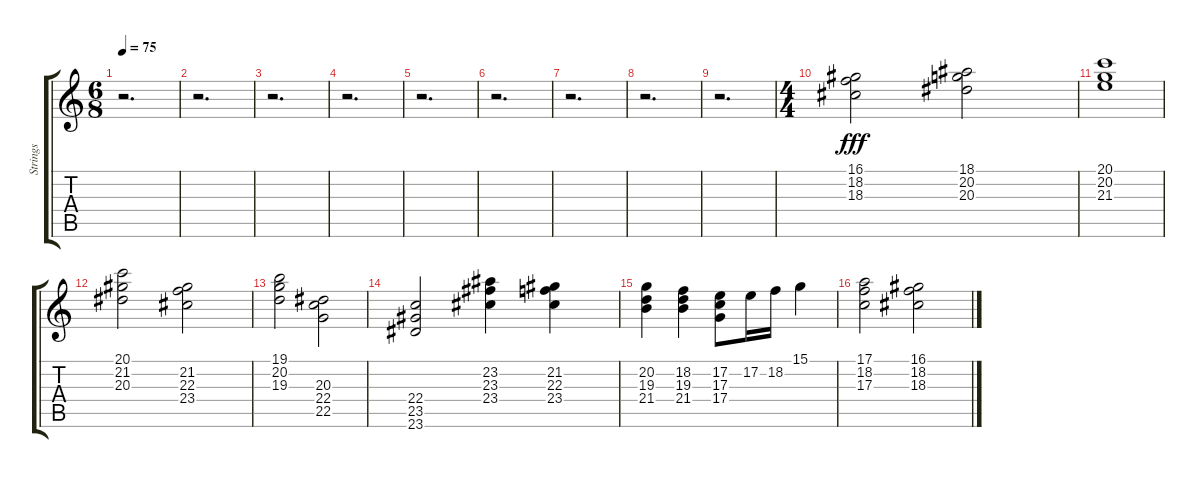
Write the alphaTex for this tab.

\track ("Strings" "Strings") {instrument stringensemble1}
\staff {score tabs}
\tuning (E4 B3 G3 D3 A2 E2) {hide}
\ts (6 8)
\tempo 75
\clef g2
\ks c
r.2{d dy fff} |
r.2{d} |
r.2{d} |
r.2{d} |
r.2{d} |
r.2{d} |
r.2{d} |
r.2{d} |
r.2{d} |
\ts (4 4)
(16.1 18.2 18.3).2 (18.1 20.2 20.3).2 |
(20.1 20.2 21.3).1 |
(20.1 21.2 20.3).2{volume 8} (21.2 22.3 23.4).2 |
(19.1 20.2 19.3).2 (20.3 22.4 22.5).2 |
(22.4 23.5 23.6).2 (23.2 23.3 23.4).4 (21.2 22.3 23.4).4 |
(20.2 19.3 21.4).4 (18.2 19.3 21.4).4 (17.2 17.3 17.4).8 17.2.16 18.2.16 15.1.4 |
(17.1 18.2 17.3).2 (16.1 18.2 18.3).2
